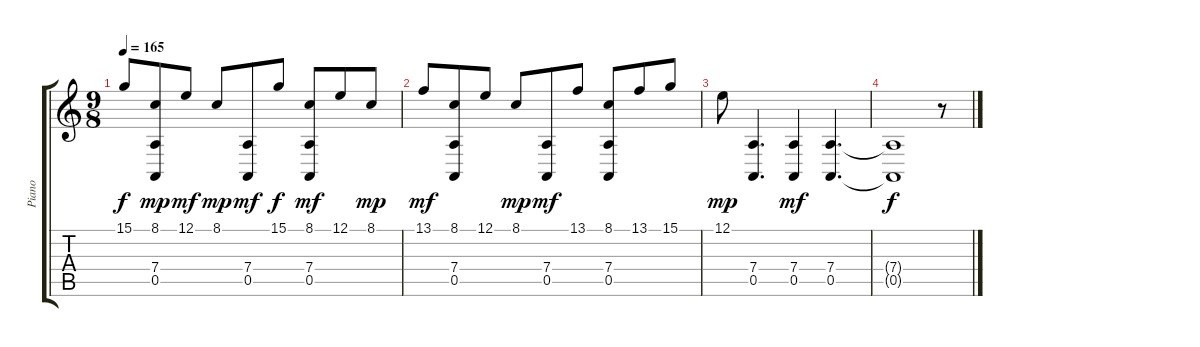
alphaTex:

\track ("Piano" "Piano") {instrument acousticgrandpiano}
\staff {score tabs}
\tuning (E4 B3 G3 D3 A2 E2) {hide}
\ts (9 8)
\tempo 165
\clef g2
\ks c
15.1.8{dy f} (8.1 7.4 0.5).8{dy mp} 12.1.8{dy mf} 8.1.8{dy mp} (7.4 0.5).8{dy mf} 15.1.8{dy f} (8.1 7.4 0.5).8{dy mf} 12.1.8 8.1.8{dy mp} |
13.1.8{dy mf} (8.1 7.4 0.5).8 12.1.8 8.1.8{dy mp} (7.4 0.5).8{dy mf} 13.1.8 (8.1 7.4 0.5).8 13.1.8 15.1.8 |
12.1.8{dy mp} (7.4 0.5).4{d} (7.4 0.5).4{dy mf} (7.4 0.5).4{d} |
(7.4{t} 0.5{t}).1{dy f} r.8
